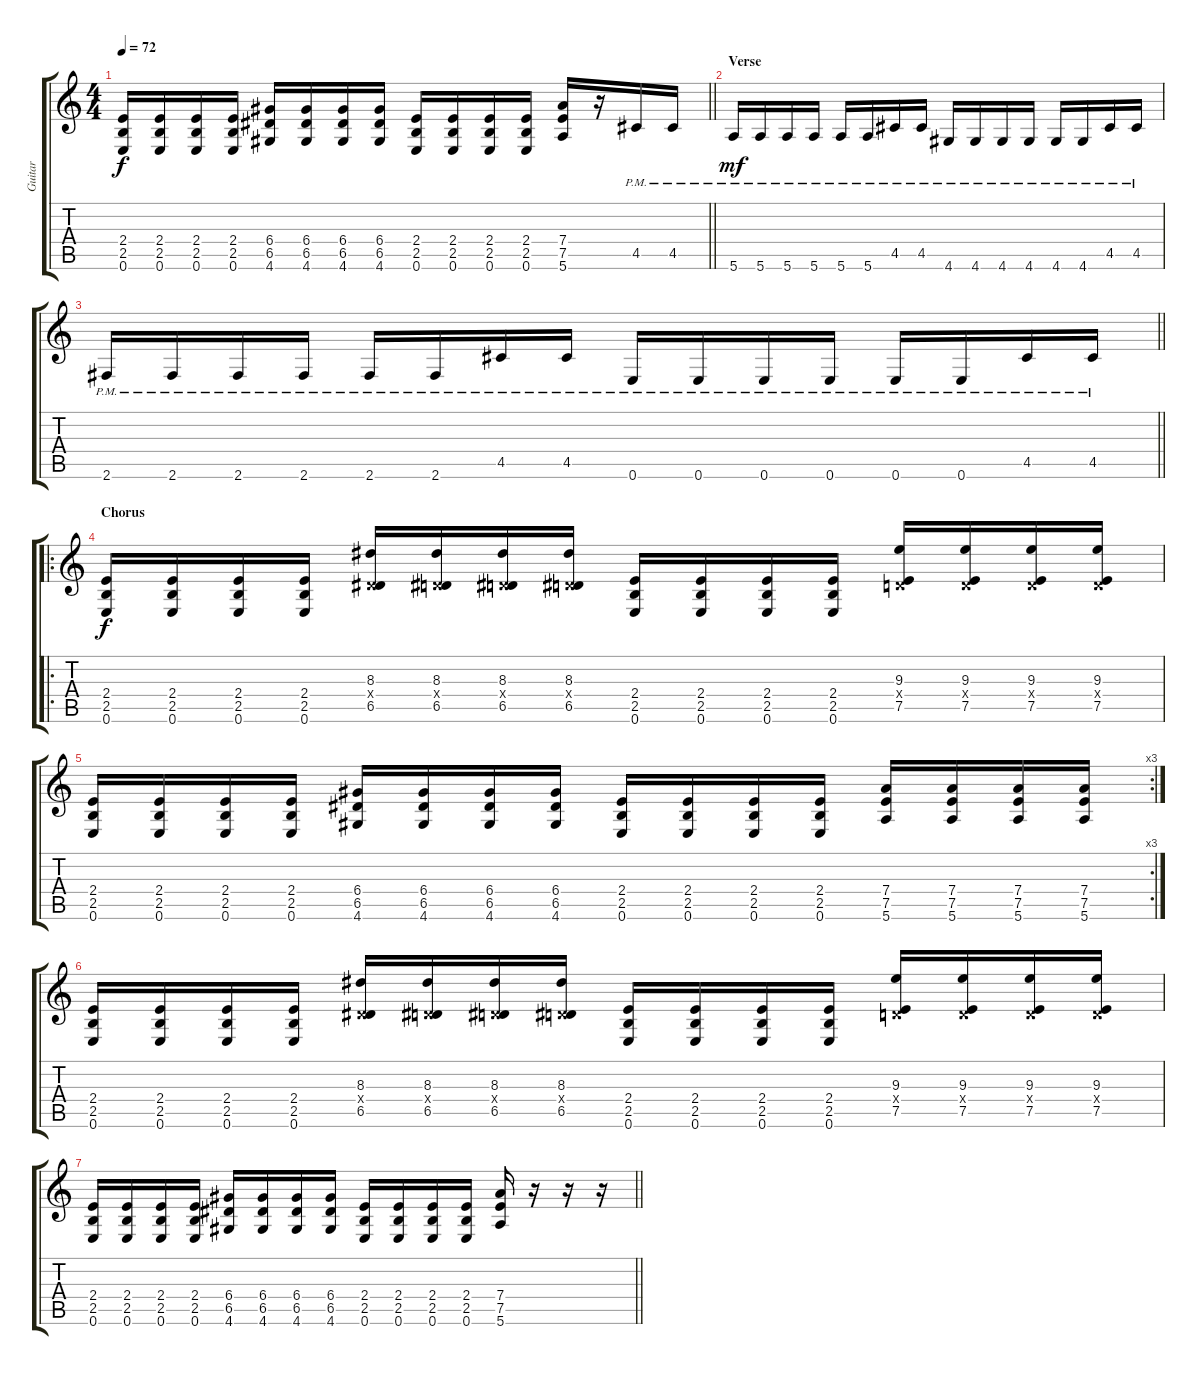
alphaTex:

\track ("Guitar" "Guitar") {instrument acousticguitarsteel}
\staff {score tabs}
\tuning (E4 B3 G3 D3 A2 E2) {hide}
\ts (4 4)
\tempo 72
\clef g2
\barLineRight lightlight
\ks c
(2.4 2.5 0.6).16{dy f} (2.4 2.5 0.6).16 (2.4 2.5 0.6).16 (2.4 2.5 0.6).16 (6.4 6.5 4.6).16 (6.4 6.5 4.6).16 (6.4 6.5 4.6).16 (6.4 6.5 4.6).16 (2.4 2.5 0.6).16 (2.4 2.5 0.6).16 (2.4 2.5 0.6).16 (2.4 2.5 0.6).16 (7.4 7.5 5.6).16 r.16 4.5{pm}.16 4.5{pm}.16 |
\section ("" "Verse")
5.6{pm}.16{dy mf} 5.6{pm}.16 5.6{pm}.16 5.6{pm}.16 5.6{pm}.16 5.6{pm}.16 4.5{pm}.16 4.5{pm}.16 4.6{pm}.16 4.6{pm}.16 4.6{pm}.16 4.6{pm}.16 4.6{pm}.16 4.6{pm}.16 4.5{pm}.16 4.5{pm}.16 |
\barLineRight lightlight
2.6{pm}.16 2.6{pm}.16 2.6{pm}.16 2.6{pm}.16 2.6{pm}.16 2.6{pm}.16 4.5{pm}.16 4.5{pm}.16 0.6{pm}.16 0.6{pm}.16 0.6{pm}.16 0.6{pm}.16 0.6{pm}.16 0.6{pm}.16 4.5{pm}.16 4.5{pm}.16 |
\ro
\section ("" "Chorus")
(2.4 2.5 0.6).16{dy f} (2.4 2.5 0.6).16 (2.4 2.5 0.6).16 (2.4 2.5 0.6).16 (8.3 0.4{x} 6.5).16 (8.3 0.4{x} 6.5).16 (8.3 0.4{x} 6.5).16 (8.3 0.4{x} 6.5).16 (2.4 2.5 0.6).16 (2.4 2.5 0.6).16 (2.4 2.5 0.6).16 (2.4 2.5 0.6).16 (9.3 0.4{x} 7.5).16 (9.3 0.4{x} 7.5).16 (9.3 0.4{x} 7.5).16 (9.3 0.4{x} 7.5).16 |
\rc 3
(2.4 2.5 0.6).16 (2.4 2.5 0.6).16 (2.4 2.5 0.6).16 (2.4 2.5 0.6).16 (6.4 6.5 4.6).16 (6.4 6.5 4.6).16 (6.4 6.5 4.6).16 (6.4 6.5 4.6).16 (2.4 2.5 0.6).16 (2.4 2.5 0.6).16 (2.4 2.5 0.6).16 (2.4 2.5 0.6).16 (7.4 7.5 5.6).16 (7.4 7.5 5.6).16 (7.4 7.5 5.6).16 (7.4 7.5 5.6).16 |
(2.4 2.5 0.6).16 (2.4 2.5 0.6).16 (2.4 2.5 0.6).16 (2.4 2.5 0.6).16 (8.3 0.4{x} 6.5).16 (8.3 0.4{x} 6.5).16 (8.3 0.4{x} 6.5).16 (8.3 0.4{x} 6.5).16 (2.4 2.5 0.6).16 (2.4 2.5 0.6).16 (2.4 2.5 0.6).16 (2.4 2.5 0.6).16 (9.3 0.4{x} 7.5).16 (9.3 0.4{x} 7.5).16 (9.3 0.4{x} 7.5).16 (9.3 0.4{x} 7.5).16 |
\barLineRight lightlight
(2.4 2.5 0.6).16 (2.4 2.5 0.6).16 (2.4 2.5 0.6).16 (2.4 2.5 0.6).16 (6.4 6.5 4.6).16 (6.4 6.5 4.6).16 (6.4 6.5 4.6).16 (6.4 6.5 4.6).16 (2.4 2.5 0.6).16 (2.4 2.5 0.6).16 (2.4 2.5 0.6).16 (2.4 2.5 0.6).16 (7.4 7.5 5.6).16 r.16 r.16 r.16
